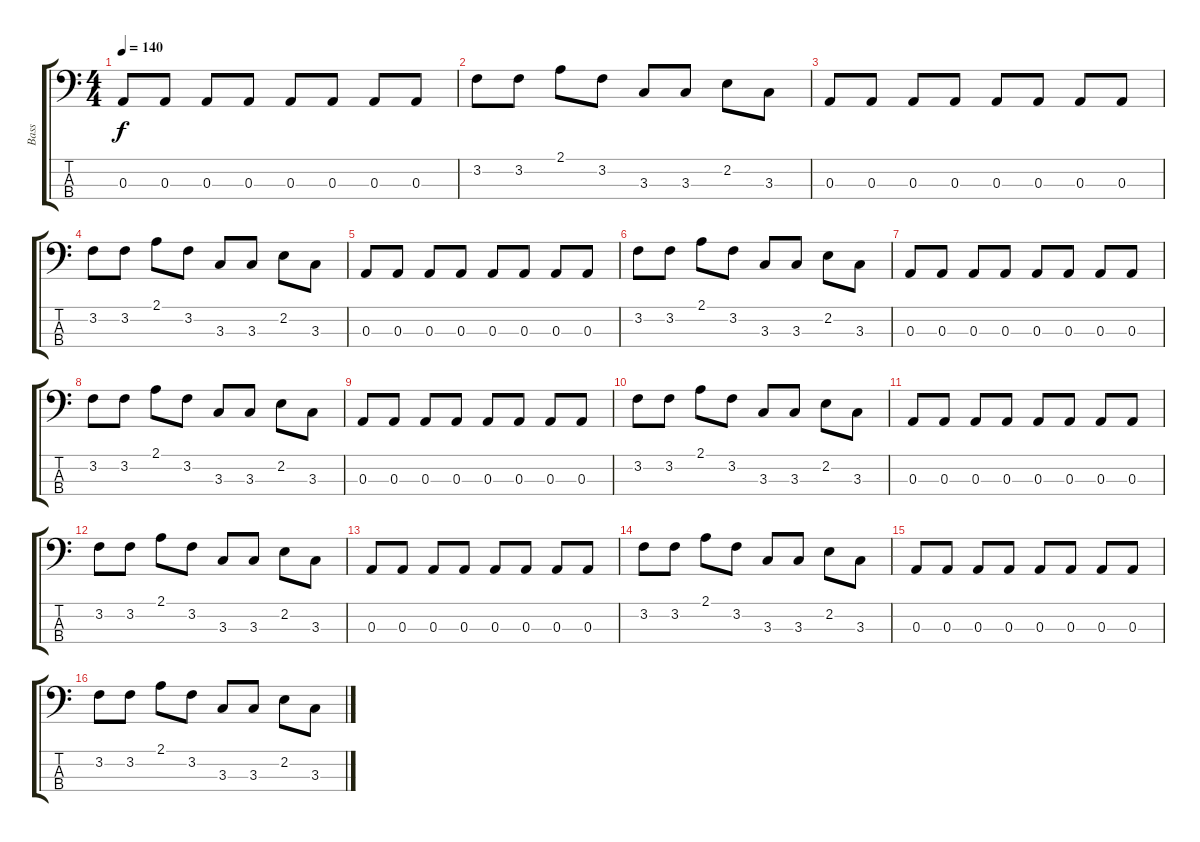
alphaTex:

\track ("Bass" "Bass") {instrument electricbassfinger}
\staff {score tabs}
\tuning (G2 D2 A1 E1) {hide}
\ts (4 4)
\tempo 140
\clef f4
\ks c
0.3.8{dy f} 0.3.8 0.3.8 0.3.8 0.3.8 0.3.8 0.3.8 0.3.8 |
3.2.8 3.2.8 2.1.8 3.2.8 3.3.8 3.3.8 2.2.8 3.3.8 |
0.3.8 0.3.8 0.3.8 0.3.8 0.3.8 0.3.8 0.3.8 0.3.8 |
3.2.8 3.2.8 2.1.8 3.2.8 3.3.8 3.3.8 2.2.8 3.3.8 |
0.3.8 0.3.8 0.3.8 0.3.8 0.3.8 0.3.8 0.3.8 0.3.8 |
3.2.8 3.2.8 2.1.8 3.2.8 3.3.8 3.3.8 2.2.8 3.3.8 |
0.3.8 0.3.8 0.3.8 0.3.8 0.3.8 0.3.8 0.3.8 0.3.8 |
3.2.8 3.2.8 2.1.8 3.2.8 3.3.8 3.3.8 2.2.8 3.3.8 |
0.3.8 0.3.8 0.3.8 0.3.8 0.3.8 0.3.8 0.3.8 0.3.8 |
3.2.8 3.2.8 2.1.8 3.2.8 3.3.8 3.3.8 2.2.8 3.3.8 |
0.3.8 0.3.8 0.3.8 0.3.8 0.3.8 0.3.8 0.3.8 0.3.8 |
3.2.8 3.2.8 2.1.8 3.2.8 3.3.8 3.3.8 2.2.8 3.3.8 |
0.3.8 0.3.8 0.3.8 0.3.8 0.3.8 0.3.8 0.3.8 0.3.8 |
3.2.8 3.2.8 2.1.8 3.2.8 3.3.8 3.3.8 2.2.8 3.3.8 |
0.3.8 0.3.8 0.3.8 0.3.8 0.3.8 0.3.8 0.3.8 0.3.8 |
3.2.8 3.2.8 2.1.8 3.2.8 3.3.8 3.3.8 2.2.8 3.3.8
